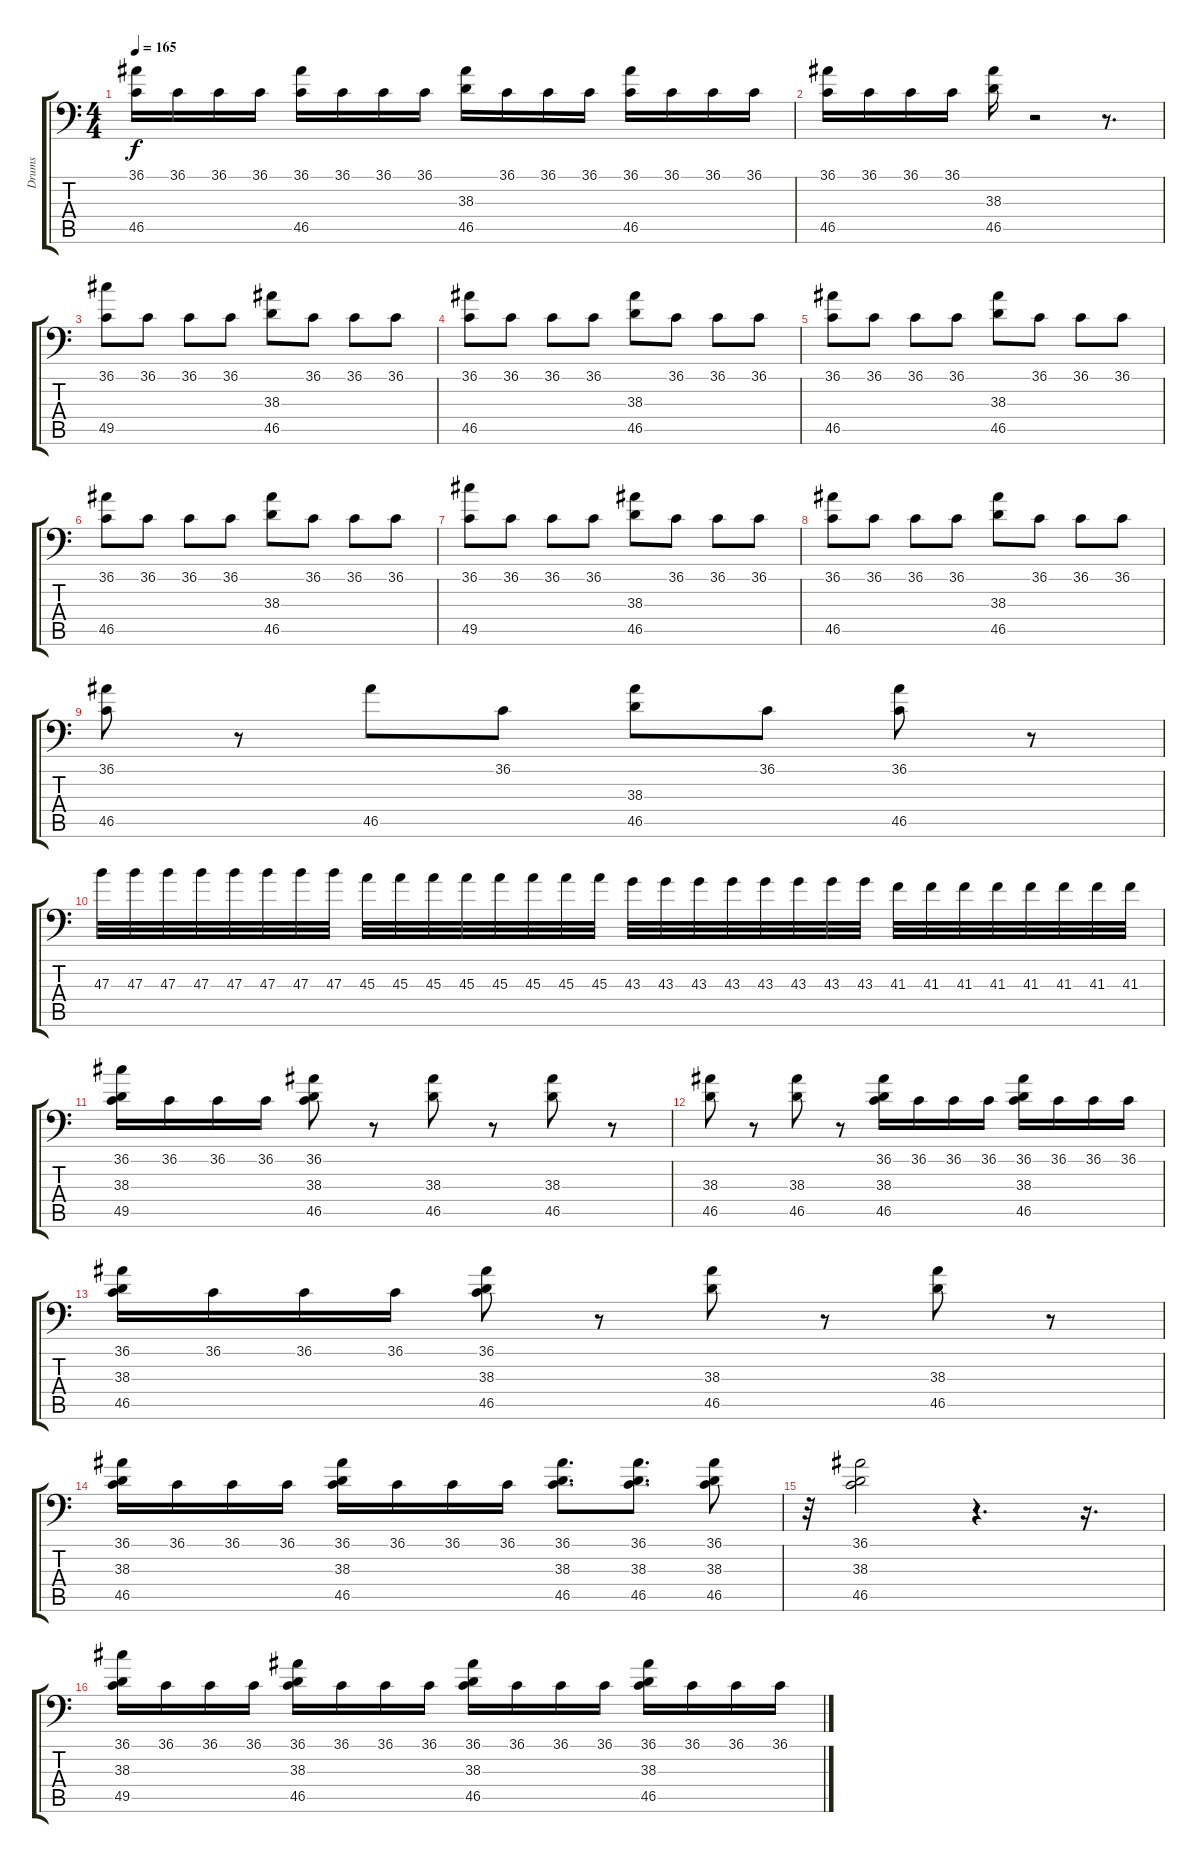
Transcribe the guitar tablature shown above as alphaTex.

\track ("Drums" "Drums") {instrument acousticgrandpiano}
\staff {score tabs}
\tuning (C-1 C-1 C-1 C-1 C-1 C-1) {hide}
\ts (4 4)
\tempo 165
\clef f4
\ks c
(36.1 46.5).16{dy f} 36.1.16 36.1.16 36.1.16 (36.1 46.5).16 36.1.16 36.1.16 36.1.16 (38.3 46.5).16 36.1.16 36.1.16 36.1.16 (36.1 46.5).16 36.1.16 36.1.16 36.1.16 |
(36.1 46.5).16 36.1.16 36.1.16 36.1.16 (38.3 46.5).16 r.2 r.8{d} |
(36.1 49.5).8 36.1.8 36.1.8 36.1.8 (38.3 46.5).8 36.1.8 36.1.8 36.1.8 |
(36.1 46.5).8 36.1.8 36.1.8 36.1.8 (38.3 46.5).8 36.1.8 36.1.8 36.1.8 |
(36.1 46.5).8 36.1.8 36.1.8 36.1.8 (38.3 46.5).8 36.1.8 36.1.8 36.1.8 |
(36.1 46.5).8 36.1.8 36.1.8 36.1.8 (38.3 46.5).8 36.1.8 36.1.8 36.1.8 |
(36.1 49.5).8 36.1.8 36.1.8 36.1.8 (38.3 46.5).8 36.1.8 36.1.8 36.1.8 |
(36.1 46.5).8 36.1.8 36.1.8 36.1.8 (38.3 46.5).8 36.1.8 36.1.8 36.1.8 |
(36.1 46.5).8 r.8 46.5.8 36.1.8 (38.3 46.5).8 36.1.8 (36.1 46.5).8 r.8 |
47.3.32 47.3.32 47.3.32 47.3.32 47.3.32 47.3.32 47.3.32 47.3.32 45.3.32 45.3.32 45.3.32 45.3.32 45.3.32 45.3.32 45.3.32 45.3.32 43.3.32 43.3.32 43.3.32 43.3.32 43.3.32 43.3.32 43.3.32 43.3.32 41.3.32 41.3.32 41.3.32 41.3.32 41.3.32 41.3.32 41.3.32 41.3.32 |
(36.1 38.3 49.5).16 36.1.16 36.1.16 36.1.16 (36.1 38.3 46.5).8 r.8 (38.3 46.5).8 r.8 (38.3 46.5).8 r.8 |
(38.3 46.5).8 r.8 (38.3 46.5).8 r.8 (36.1 38.3 46.5).16 36.1.16 36.1.16 36.1.16 (36.1 38.3 46.5).16 36.1.16 36.1.16 36.1.16 |
(36.1 38.3 46.5).16 36.1.16 36.1.16 36.1.16 (36.1 38.3 46.5).8 r.8 (38.3 46.5).8 r.8 (38.3 46.5).8 r.8 |
(36.1 38.3 46.5).16 36.1.16 36.1.16 36.1.16 (36.1 38.3 46.5).16 36.1.16 36.1.16 36.1.16 (36.1 38.3 46.5).8{d} (36.1 38.3 46.5).8{d} (36.1 38.3 46.5).8 |
r.32 (36.1 38.3 46.5).2 r.4{d} r.16{d} |
(36.1 38.3 49.5).16 36.1.16 36.1.16 36.1.16 (36.1 38.3 46.5).16 36.1.16 36.1.16 36.1.16 (36.1 38.3 46.5).16 36.1.16 36.1.16 36.1.16 (36.1 38.3 46.5).16 36.1.16 36.1.16 36.1.16
